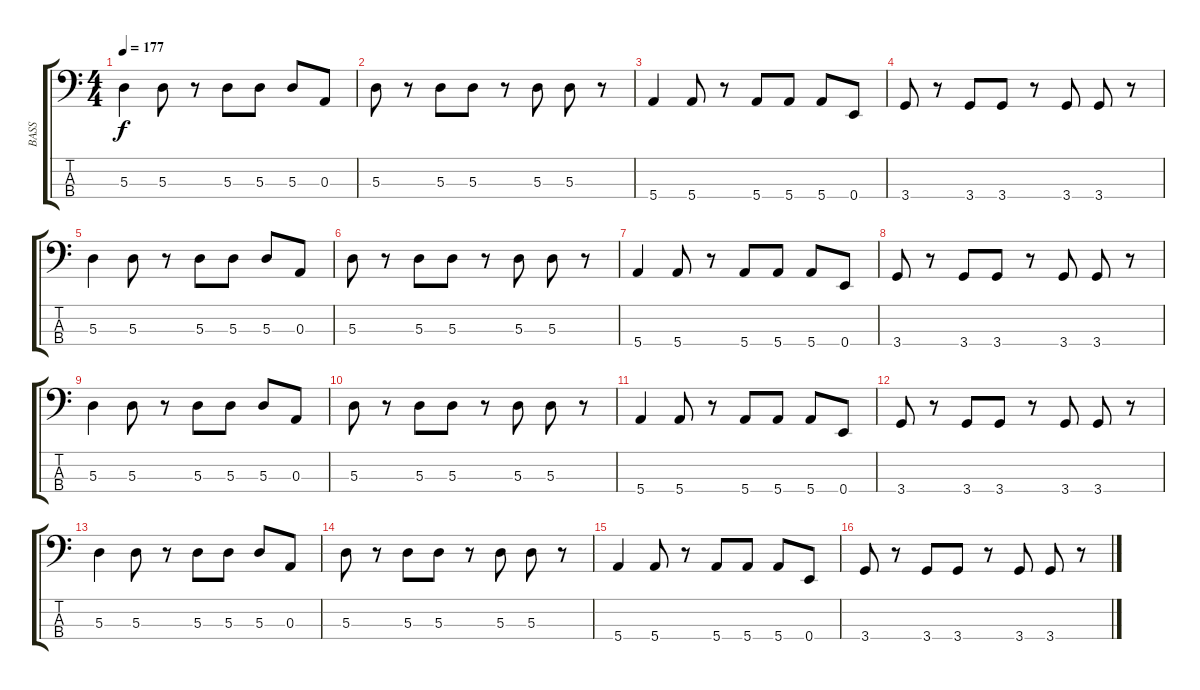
\track ("BASS" "BASS") {instrument electricbasspick}
\staff {score tabs}
\tuning (G2 D2 A1 E1) {hide}
\ts (4 4)
\tempo 177
\clef f4
\ks c
5.3.4{dy f} 5.3.8 r.8 5.3.8 5.3.8 5.3.8 0.3.8 |
5.3.8 r.8 5.3.8 5.3.8 r.8 5.3.8 5.3.8 r.8 |
5.4.4 5.4.8 r.8 5.4.8 5.4.8 5.4.8 0.4.8 |
3.4.8 r.8 3.4.8 3.4.8 r.8 3.4.8 3.4.8 r.8 |
5.3.4 5.3.8 r.8 5.3.8 5.3.8 5.3.8 0.3.8 |
5.3.8 r.8 5.3.8 5.3.8 r.8 5.3.8 5.3.8 r.8 |
5.4.4 5.4.8 r.8 5.4.8 5.4.8 5.4.8 0.4.8 |
3.4.8 r.8 3.4.8 3.4.8 r.8 3.4.8 3.4.8 r.8 |
5.3.4 5.3.8 r.8 5.3.8 5.3.8 5.3.8 0.3.8 |
5.3.8 r.8 5.3.8 5.3.8 r.8 5.3.8 5.3.8 r.8 |
5.4.4 5.4.8 r.8 5.4.8 5.4.8 5.4.8 0.4.8 |
3.4.8 r.8 3.4.8 3.4.8 r.8 3.4.8 3.4.8 r.8 |
5.3.4 5.3.8 r.8 5.3.8 5.3.8 5.3.8 0.3.8 |
5.3.8 r.8 5.3.8 5.3.8 r.8 5.3.8 5.3.8 r.8 |
5.4.4 5.4.8 r.8 5.4.8 5.4.8 5.4.8 0.4.8 |
3.4.8 r.8 3.4.8 3.4.8 r.8 3.4.8 3.4.8 r.8
